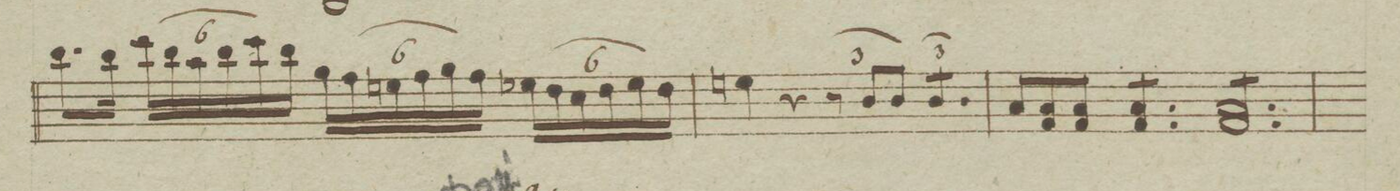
**kern	**dynam
*I"Violino Secondo	*
*clefG2	*
*k[b-e-]	*
*met(c)	*
*M4/4	*
8.bb-\L	.
16bb-\Jk	.
(24ccc\LL	.
24bb-\	.
24aa\	.
24bb-\	.
24ccc\	.
24bb-\JJ)	.
(24gg\LL	.
24ff\	.
24een\	.
24ff\	.
24gg\	.
24ff\JJ)	.
(24ee-X\LL	.
24dd\	.
24cc#X\	.
24dd\	.
24ee-\	.
24dd\JJ)	.
=16	=16
4een\	.
4r	.
(>12r	.
12b-/L	.
12b-/J)	.
*tremolo	*
(>12b-/L	.
12b-/	.
12b-/J)	.
*Xtremolo	*
=17	=17
*Xtuplet	*
12a/L	.
12a 12f/	.
12aJ 12f/	.
*tremolo	*
12aL 12f/	.
12a 12f/	.
12aJ 12f/	.
12aL 12f/	.
12a 12f/	.
12a 12f/	.
12a 12f/	.
12a 12f/	.
12aJ 12f/	.
=18	=18
*-	*-
